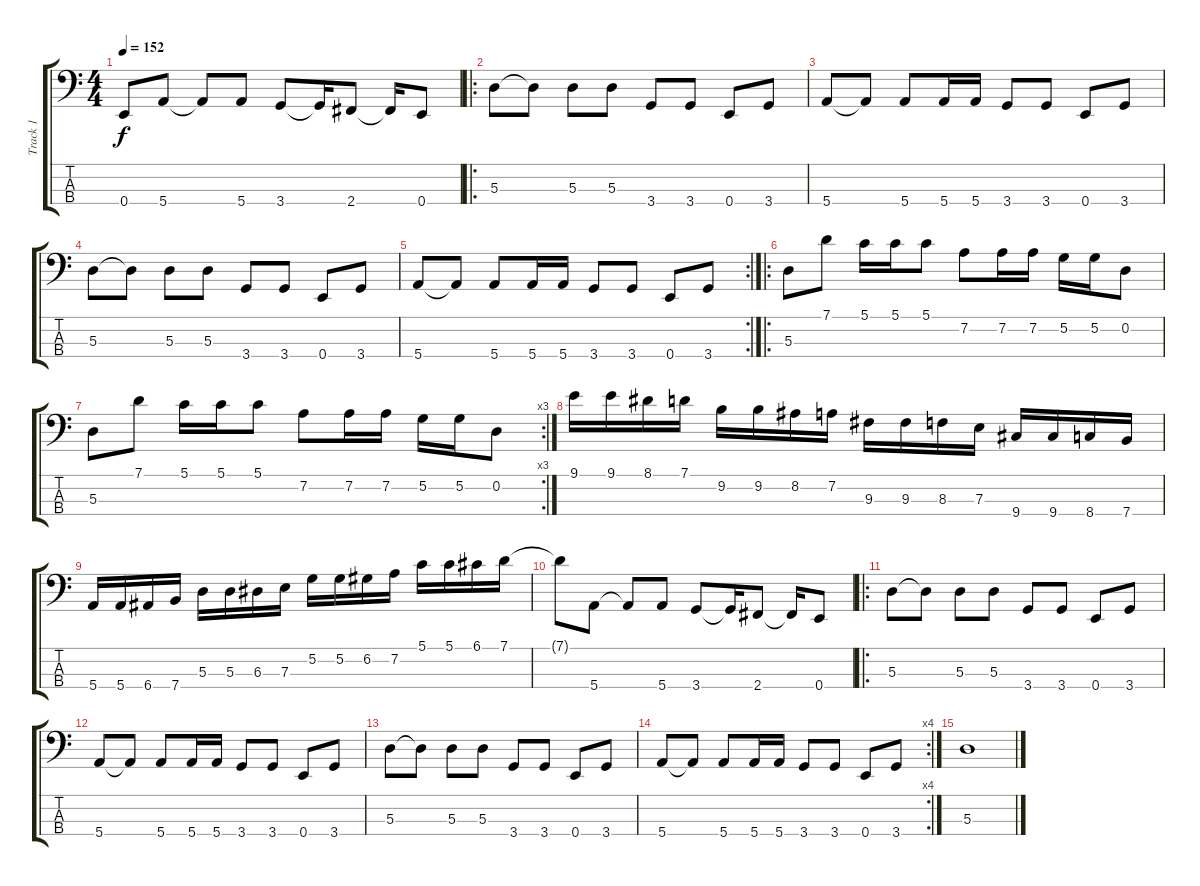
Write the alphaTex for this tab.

\track ("Track 1" "Track 1") {instrument electricbassfinger}
\staff {score tabs}
\tuning (G2 D2 A1 E1) {hide}
\ts (4 4)
\tempo 152
\clef f4
\ks c
0.4.8{dy f} 5.4.8 5.4{t}.8 5.4.8 3.4.8 3.4{t}.16 2.4.8 2.4{t}.16 0.4.8 |
\ro
5.3.8 5.3{t}.8 5.3.8 5.3.8 3.4.8 3.4.8 0.4.8 3.4.8 |
5.4.8 5.4{t}.8 5.4.8 5.4.16 5.4.16 3.4.8 3.4.8 0.4.8 3.4.8 |
5.3.8 5.3{t}.8 5.3.8 5.3.8 3.4.8 3.4.8 0.4.8 3.4.8 |
\rc 2
5.4.8 5.4{t}.8 5.4.8 5.4.16 5.4.16 3.4.8 3.4.8 0.4.8 3.4.8 |
\ro
5.3.8 7.1.8 5.1.16 5.1.16 5.1.8 7.2.8 7.2.16 7.2.16 5.2.16 5.2.16 0.2.8 |
\rc 3
5.3.8 7.1.8 5.1.16 5.1.16 5.1.8 7.2.8 7.2.16 7.2.16 5.2.16 5.2.16 0.2.8 |
9.1.16 9.1.16 8.1.16 7.1.16 9.2.16 9.2.16 8.2.16 7.2.16 9.3.16 9.3.16 8.3.16 7.3.16 9.4.16 9.4.16 8.4.16 7.4.16 |
5.4.16 5.4.16 6.4.16 7.4.16 5.3.16 5.3.16 6.3.16 7.3.16 5.2.16 5.2.16 6.2.16 7.2.16 5.1.16 5.1.16 6.1.16 7.1.16 |
7.1{t}.8 5.4.8 5.4{t}.8 5.4.8 3.4.8 3.4{t}.16 2.4.8 2.4{t}.16 0.4.8 |
\ro
5.3.8 5.3{t}.8 5.3.8 5.3.8 3.4.8 3.4.8 0.4.8 3.4.8 |
5.4.8 5.4{t}.8 5.4.8 5.4.16 5.4.16 3.4.8 3.4.8 0.4.8 3.4.8 |
5.3.8 5.3{t}.8 5.3.8 5.3.8 3.4.8 3.4.8 0.4.8 3.4.8 |
\rc 4
5.4.8 5.4{t}.8 5.4.8 5.4.16 5.4.16 3.4.8 3.4.8 0.4.8 3.4.8 |
5.3.1
